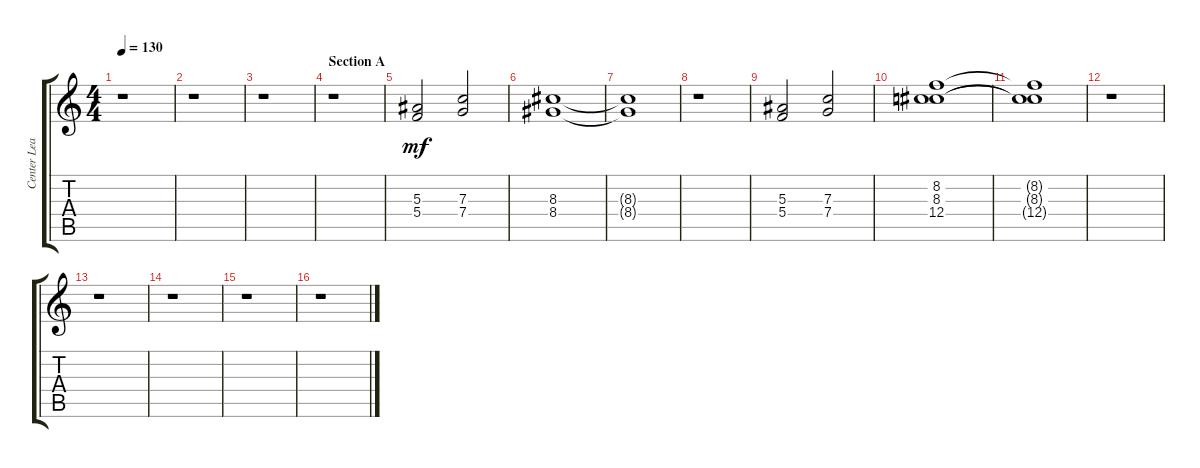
\track ("Center Lead 1" "Center Lea") {instrument overdrivenguitar}
\staff {score tabs}
\tuning (D4 A3 F3 C3 G2 C2) {hide}
\ts (4 4)
\tempo 130
\clef g2
\ks aminor
r.1{dy mf instrument overdrivenguitar} |
r.1 |
r.1 |
\section ("" "Section A")
r.1 |
(5.3 5.4).2 (7.3 7.4).2 |
(8.3 8.4).1 |
(8.3{t} 8.4{t}).1 |
r.1 |
(5.3 5.4).2 (7.3 7.4).2 |
(8.2 8.3 12.4).1 |
(8.2{t} 8.3{t} 12.4{t}).1 |
r.1 |
r.1 |
r.1 |
r.1 |
r.1
